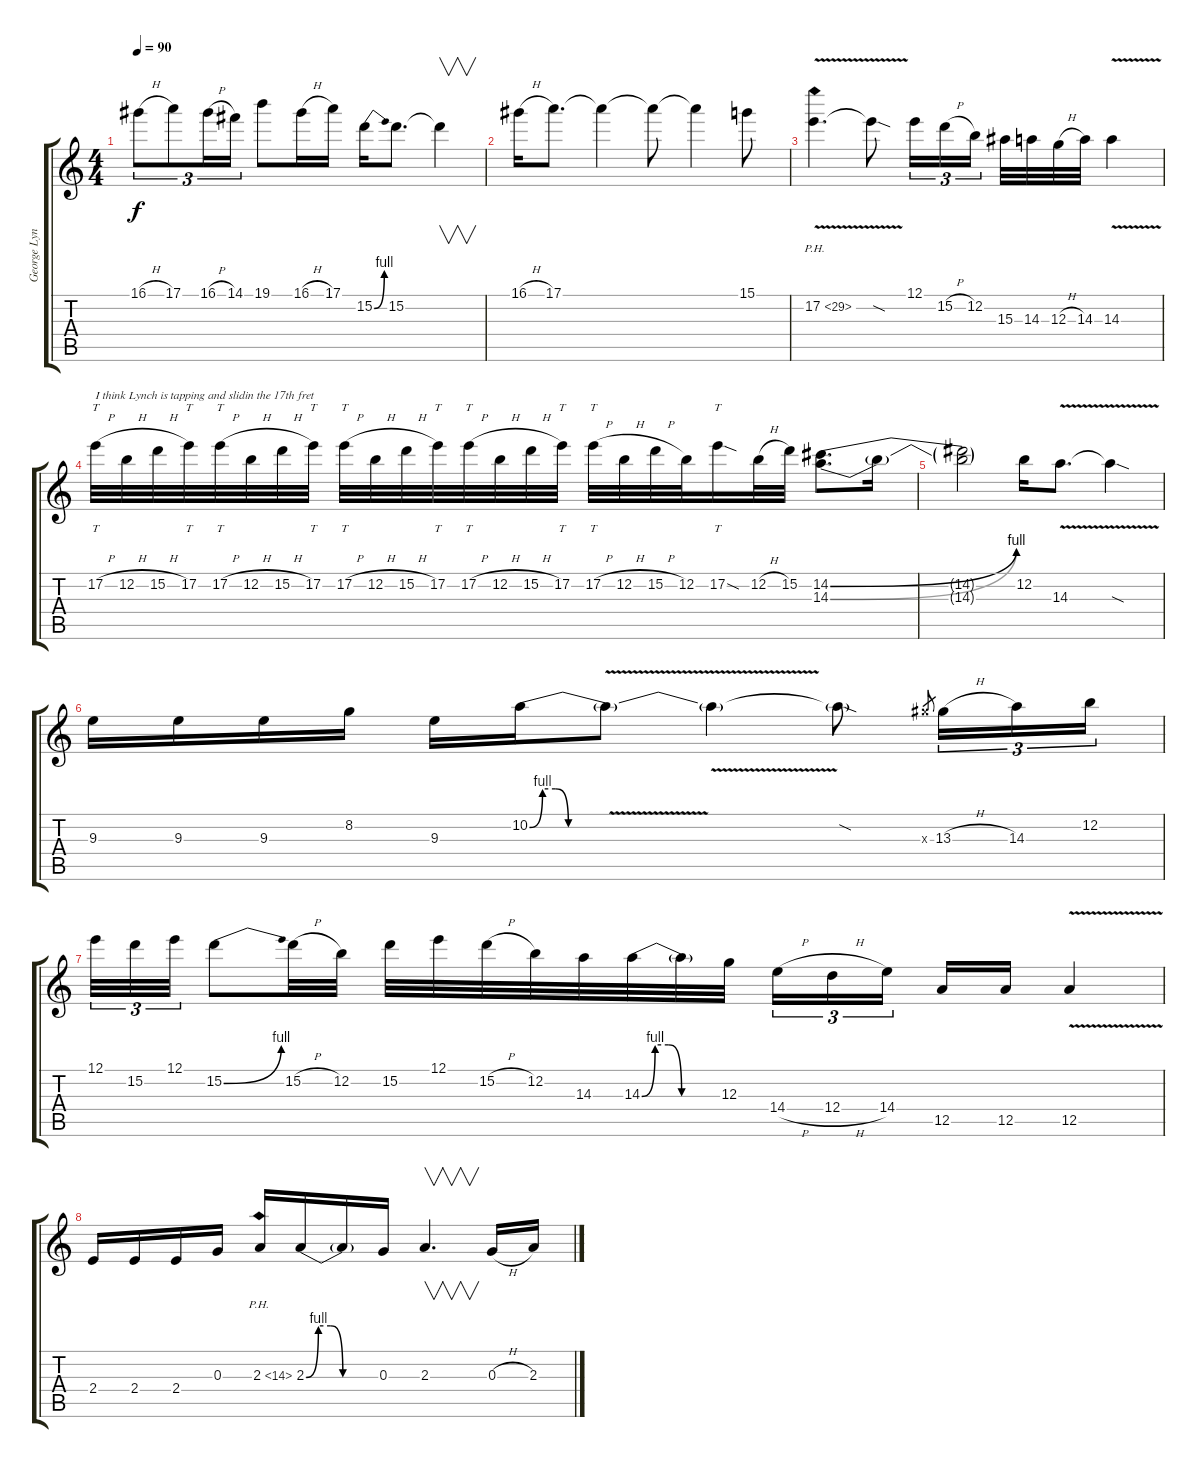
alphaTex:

\track ("George Lynch Lead" "George Lyn") {instrument distortionguitar}
\staff {score tabs}
\tuning (E4 B3 G3 D3 A2 E2) {hide}
\ts (4 4)
\tempo 90
\clef g2
\ks c
16.1{h}.8{tu (3 2) dy f} 17.1.8{tu (3 2)} 16.1{h}.16{tu (3 2)} 14.1.16{tu (3 2)} 19.1.8 16.1{h}.16 17.1.16 15.2{be (bend 0 0 60 4)}.16 15.2.8{d} 15.2{t}.4{v} |
16.1{h}.16 17.1.8{d} 17.1{t}.4 17.1{t}.8 17.1{t}.4 15.1.8 |
17.2{ph 12 v}.4{d} 17.2{sod t}.8 12.1.16{tu (3 2)} 15.2{h}.16{tu (3 2)} 12.2.16{tu (3 2) beam splitsecondary} 15.3.32 14.3.32 12.3{h}.32 14.3.32 14.3{v}.4 |
17.2{h}.32{tt txt "I think Lynch is tapping and slidin the 17th fret"} 12.2{h}.32 15.2{h}.32 17.2.32{tt} 17.2{h}.32{tt} 12.2{h}.32 15.2{h}.32 17.2.32{tt} 17.2{h}.32{tt} 12.2{h}.32 15.2{h}.32 17.2.32{tt} 17.2{h}.32{tt} 12.2{h}.32 15.2{h}.32 17.2.32{tt} 17.2{h}.32{tt} 12.2{h}.32 15.2{h}.32 12.2.32 17.2{sod}.16{tt} 12.2{h}.32 15.2.32 (14.2{be (bend 0 0 60 4)} 14.3{be (bend 0 0 60 4)}).8{d} 14.3{t}.16 |
(14.2{t} 14.3{t}).2 12.2.16 14.3{v}.8{d} 14.3{sod t}.4 |
9.3.16 9.3.16 9.3.16 8.2.16 9.3.16 10.2{be (custom 0 0 10 4 20 4 30 0 60 0)}.16 10.2{v t}.8 10.2{t}.4 10.2{sod t}.8 13.3{x}.8{gr} 13.3{h}.16{tu (3 2)} 14.3.16{tu (3 2)} 12.2.16{tu (3 2)} |
12.1.32{tu (3 2)} 15.2.32{tu (3 2)} 12.1.32{tu (3 2)} 15.2{be (bend 0 0 60 4)}.8 15.2{h}.32 12.2.32 15.2.32 12.1.32 15.2{h}.32 12.2.32 14.3.32 14.3{be (custom 0 0 10 4 20 4 30 0 60 0)}.32 14.3{t}.32 12.3.32 14.4{h}.16{tu (3 2)} 12.4{h}.16{tu (3 2)} 14.4.16{tu (3 2) beam splitsecondary} 12.5.16 12.5.16 12.5{v}.4 |
2.4.16 2.4.16 2.4.16 0.3.16 2.3{ph 12}.16 2.3{be (custom 0 0 10 4 20 4 30 0 60 0)}.16 2.3{t}.16 0.3.16 2.3.4{v d} 0.3{h}.16 2.3.16
